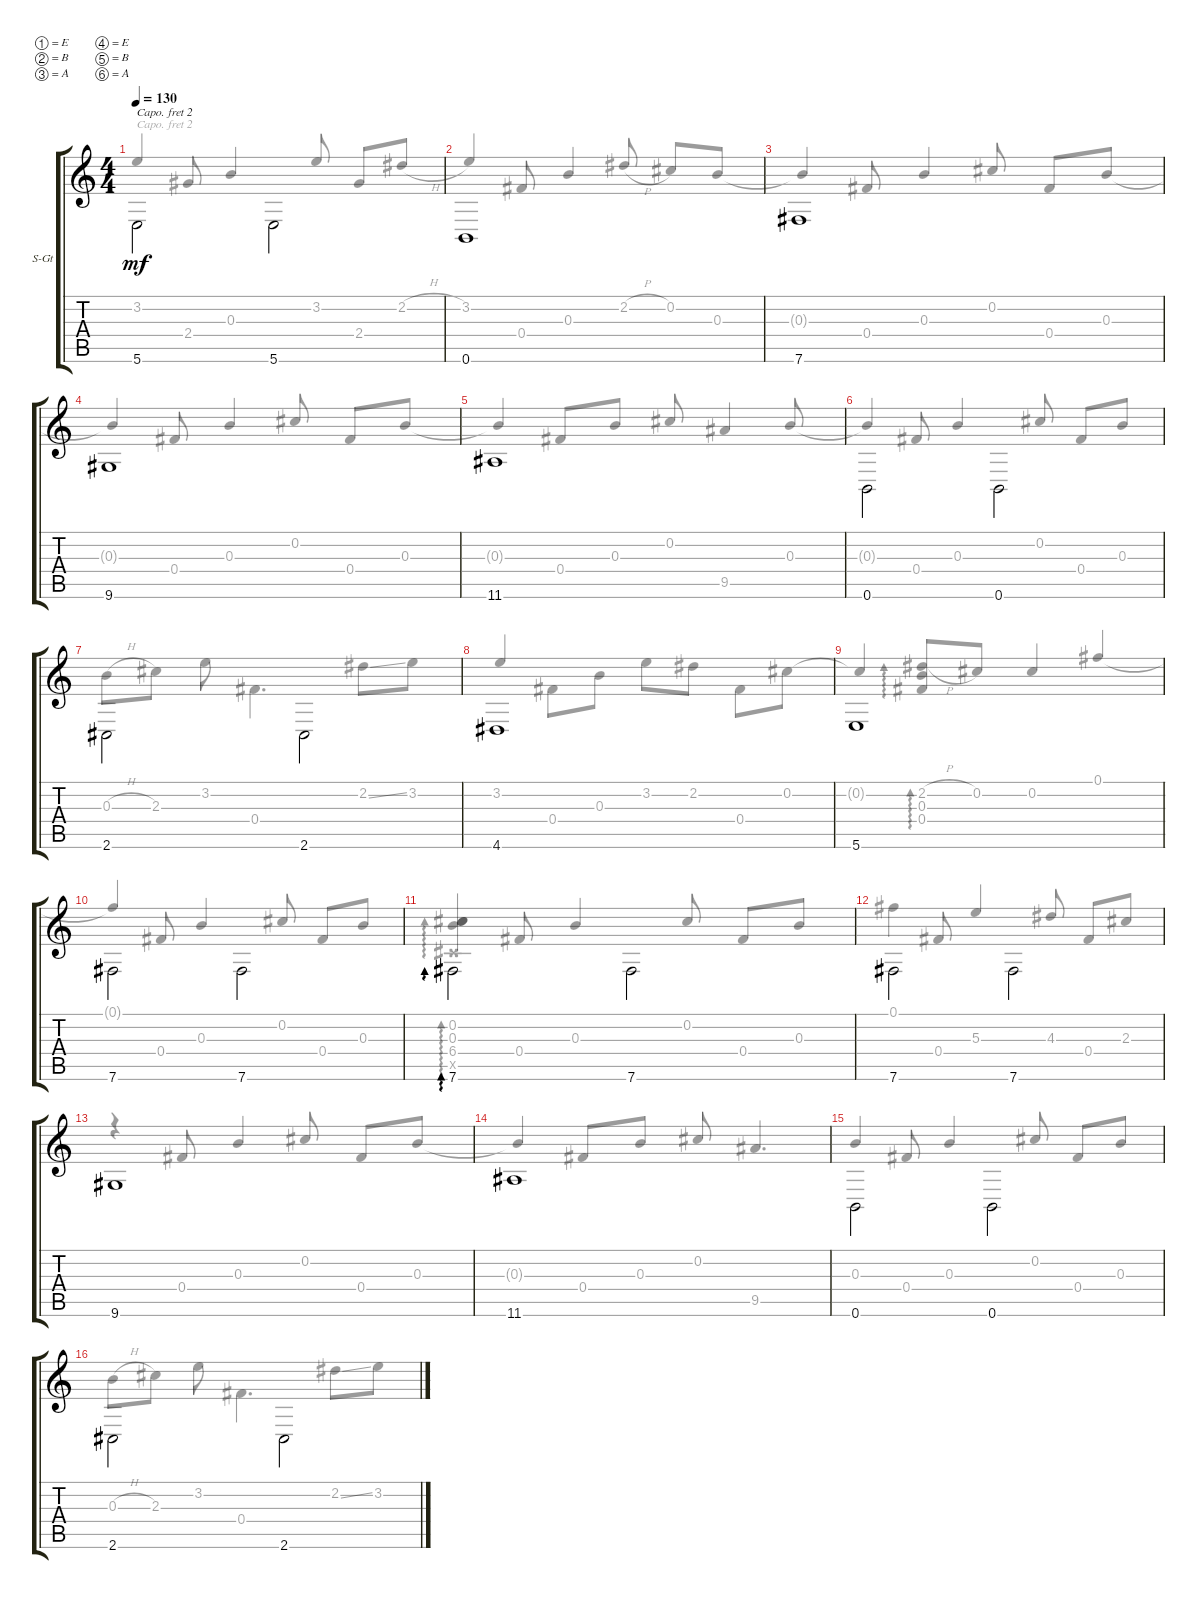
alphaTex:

\defaultSystemsLayout 4
\bracketExtendMode groupsimilarinstruments
\firstSystemTrackNameOrientation horizontal
\otherSystemsTrackNameOrientation horizontal
\track ("Steel Guitar" "S-Gt") {instrument acousticguitarsteel}
\staff {score tabs}
\capo 2
\tuning (E4 B3 A3 E3 B2 A1)
\voice
\ts (4 4)
\tempo 130
\clef g2
\ks c
5.6.2{dy mf beam invert} 5.6.2{beam invert} |
0.6.1 |
7.6.1 |
9.6.1 |
11.6.1 |
0.6.2{beam invert} 0.6.2{beam invert} |
2.6.2{beam invert} 2.6.2{beam invert} |
4.6.1 |
5.6.1 |
7.6.2{beam invert} 7.6.2{beam invert} |
7.6.2{ad 0 beam invert} 7.6.2{beam invert} |
7.6.2{beam invert} 7.6.2{beam invert} |
9.6.1 |
11.6.1 |
0.6.2{beam invert} 0.6.2{beam invert} |
2.6.2{beam invert} 2.6.2{beam invert}
\voice
\clef g2
\ottava regular
\simile none
\ks c
3.2{t}.4{dy mf beam invert} 2.4.8{beam invert} 0.3.4{beam invert} 3.2.8{beam invert} 2.4.8{beam invert} 2.2{h}.8 |
3.2.4{beam invert} 0.4.8{beam invert} 0.3.4{beam invert} 2.2{h}.8{beam invert} 0.2.8{beam invert} 0.3.8 |
0.3{t}.4{beam invert} 0.4.8{beam invert} 0.3.4{beam invert} 0.2.8{beam invert} 0.4.8{beam invert} 0.3.8 |
0.3{t}.4{beam invert} 0.4.8{beam invert} 0.3.4{beam invert} 0.2.8{beam invert} 0.4.8{beam invert} 0.3.8 |
0.3{t}.4{beam invert} 0.4.8{beam invert} 0.3.8 0.2.8{beam invert} 9.5.4{beam invert} 0.3.8{beam invert} |
0.3{t}.4{beam invert} 0.4.8{beam invert} 0.3.4{beam invert} 0.2.8{beam invert} 0.4.8{beam invert} 0.3.8 |
0.3{h}.8 2.3.8 3.2.8 0.4.4{d} 2.2{ss}.8 3.2.8 |
3.2.4{beam invert} 0.4.8 0.3.8 3.2.8 2.2.8 0.4.8 0.2.8 |
0.2{t}.4{beam invert} (0.4 0.3 2.2{h}).8{ad 0 beam invert} 0.2.8 0.2.4{beam invert} 0.1.4{beam invert} |
0.1{t}.4{beam invert} 0.4.8{beam invert} 0.3.4{beam invert} 0.2.8{beam invert} 0.4.8{beam invert} 0.3.8 |
(0.5{x} 6.4 0.3 0.2).4{ad 0 beam invert} 0.4.8{beam invert} 0.3.4{beam invert} 0.2.8{beam invert} 0.4.8{beam invert} 0.3.8 |
0.1.4 0.4.8 5.3.4{beam invert} 4.3.8{beam invert} 0.4.8{beam invert} 2.3.8 |
r.4{beam invert} 0.4.8{beam invert} 0.3.4{beam invert} 0.2.8{beam invert} 0.4.8{beam invert} 0.3.8 |
0.3{t}.4{beam invert} 0.4.8{beam invert} 0.3.8 0.2.8{beam invert} 9.5.4{d beam invert} |
0.3.4{beam invert} 0.4.8{beam invert} 0.3.4{beam invert} 0.2.8{beam invert} 0.4.8{beam invert} 0.3.8 |
0.3{h}.8 2.3.8 3.2.8 0.4.4{d} 2.2{ss}.8 3.2.8
